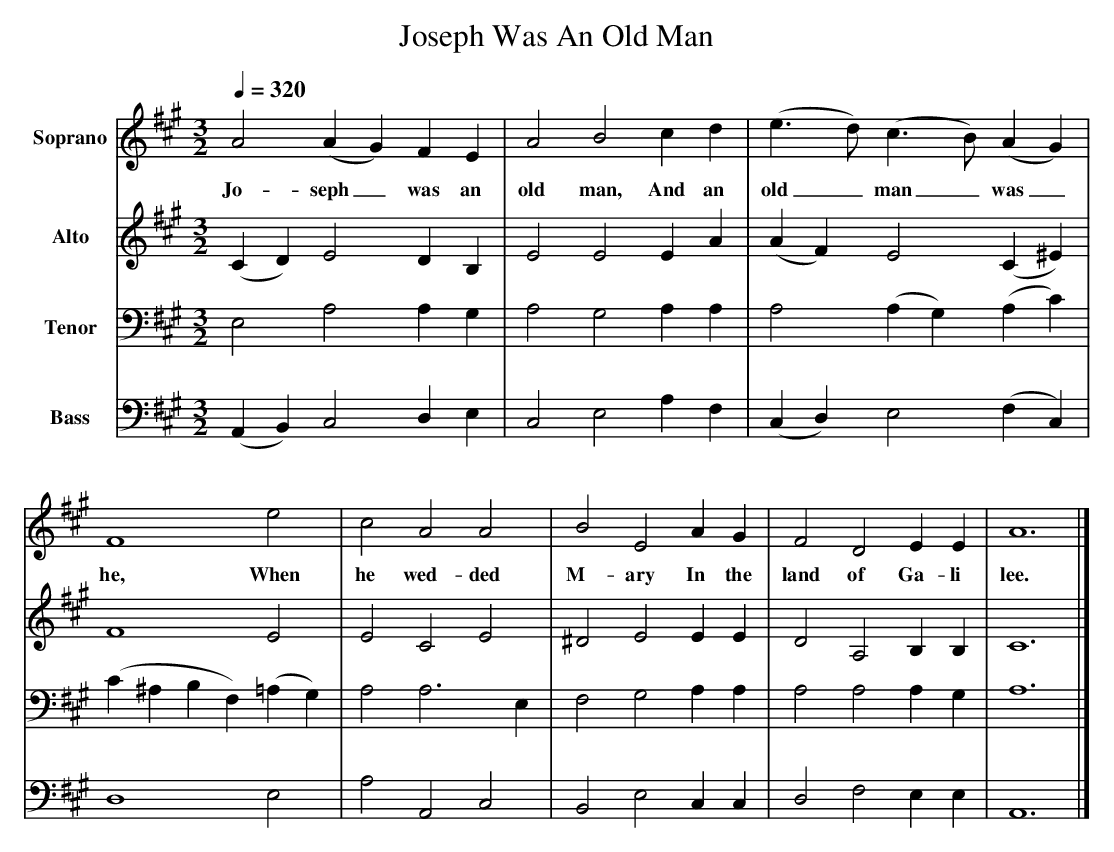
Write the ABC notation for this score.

X:1
T: Joseph Was An Old Man
L: 1/4
M: 3/2
Q: 1/4=320
V: P1 name="Soprano"
V: P2 name="Alto"
V: P3 name="Tenor"
V: P4 name="Bass"
K: A
[V: P1]  A2 (A G) F E | A2 B2 c d | (e3/ d/) (c3/ B/) (A G) | F4 e2 | c2 A2 A2 | B2 E2 A G | F2 D2 E E | A6|]
w: Jo- seph_ was an old man, And an old_ man_ was_ he, When he wed- ded M- ary In the land of Ga- li lee.
[V: P2]  (C D) E2 D B, | E2 E2 E A | (A F) E2 (C ^E) | F4 E2 | E2 C2 E2 | ^D2 E2 E E | D2 A,2 B, B, | C6|]
[V: P3]  E,2 A,2 A, G, | A,2 G,2 A, A, | A,2 (A, G,) (A, C) | (C ^A, B, F,) (=A, G,) | A,2 A,3 E, | F,2 G,2 A, A, | A,2 A,2 A, G, | A,6|]
[V: P4]  (A,, B,,) C,2 D, E, | C,2 E,2 A, F, | (C, D,) E,2 (F, C,) | D,4 E,2 | A,2 A,,2 C,2 | B,,2 E,2 C, C, | D,2 F,2 E, E, | A,,6|]
